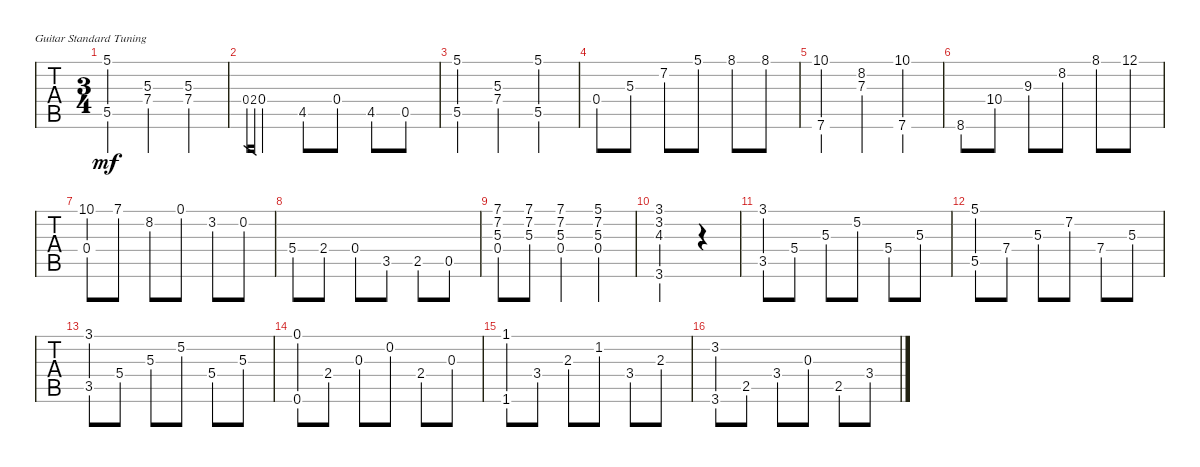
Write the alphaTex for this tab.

\defaultSystemsLayout 4
\bracketExtendMode groupsimilarinstruments
\singleTrackTrackNamePolicy hidden
\multiTrackTrackNamePolicy hidden
\firstSystemTrackNameOrientation horizontal
\otherSystemsTrackNameOrientation horizontal
\track ("Nylon Guitar" "N-Gt") {instrument acousticguitarnylon}
\staff {tabs}
\tuning (E4 B3 G3 D3 A2 E2)
\ts (3 4)
\tempo (120 hide)
\clef g2
\ks a
(5.1 5.5).4{dy mf} (5.3 7.4).4 (5.3 7.4).4 |
0.4.16{gr} 2.4.16{gr} 0.4.4 4.5.8 0.4.8 4.5.8 0.5.8 |
(5.1 5.5).4 (5.3 7.4).4 (5.1 5.5).4 |
0.4.8 5.3.8 7.2.8 5.1.8 8.1.8 8.1.8 |
(10.1 7.6).4 (8.2 7.3).4 (10.1 7.6).4 |
8.6.8 10.4.8 9.3.8 8.2.8 8.1.8 12.1.8 |
(10.1 0.4).8 7.1.8 8.2.8 0.1.8 3.2.8 0.2.8 |
5.4.8 2.4.8 0.4.8 3.5.8 2.5.8 0.5.8 |
(0.4 7.1 7.2 5.3).8 (7.1 7.2 5.3).8 (5.3 7.2 7.1 0.4).4 (0.4 5.3 7.2 5.1).4 |
(3.1 3.2 4.3 3.6).2 r.4 |
(3.5 3.1).8 5.4.8 5.3.8 5.2.8 5.4.8 5.3.8 |
(5.5 5.1).8 7.4.8 5.3.8 7.2.8 7.4.8 5.3.8 |
(3.5 3.1).8 5.4.8 5.3.8 5.2.8 5.4.8 5.3.8 |
(0.1 0.6).8 2.4.8 0.3.8 0.2.8 2.4.8 0.3.8 |
(1.6 1.1).8 3.4.8 2.3.8 1.2.8 3.4.8 2.3.8 |
(3.2 3.6).8 2.5.8 3.4.8 0.3.8 2.5.8 3.4.8
